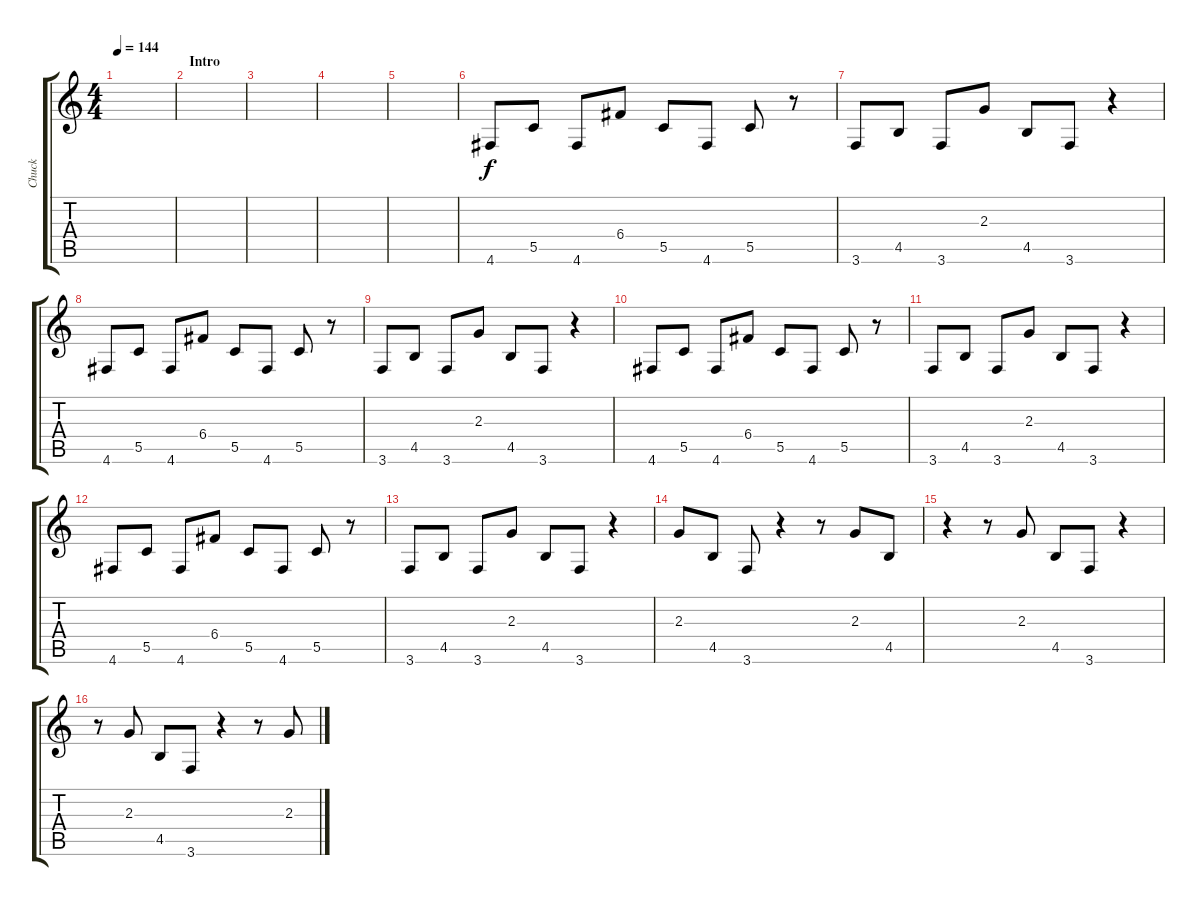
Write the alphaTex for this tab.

\track ("Chuck" "Chuck") {instrument distortionguitar}
\staff {score tabs}
\tuning (D4 A3 F3 C3 G2 D2) {hide}
\ts (4 4)
\tempo 144
\clef g2
\ks c
|
\section ("" "Intro")
|
|
|
|
4.6.8 5.5.8 4.6.8 6.4.8 5.5.8 4.6.8 5.5.8 r.8 |
3.6.8 4.5.8 3.6.8 2.3.8 4.5.8 3.6.8 r.4 |
4.6.8 5.5.8 4.6.8 6.4.8 5.5.8 4.6.8 5.5.8 r.8 |
3.6.8 4.5.8 3.6.8 2.3.8 4.5.8 3.6.8 r.4 |
4.6.8 5.5.8 4.6.8 6.4.8 5.5.8 4.6.8 5.5.8 r.8 |
3.6.8 4.5.8 3.6.8 2.3.8 4.5.8 3.6.8 r.4 |
4.6.8 5.5.8 4.6.8 6.4.8 5.5.8 4.6.8 5.5.8 r.8 |
3.6.8 4.5.8 3.6.8 2.3.8 4.5.8 3.6.8 r.4 |
2.3.8 4.5.8 3.6.8 r.4 r.8 2.3.8 4.5.8 |
r.4 r.8 2.3.8 4.5.8 3.6.8 r.4 |
r.8 2.3.8 4.5.8 3.6.8 r.4 r.8 2.3.8
